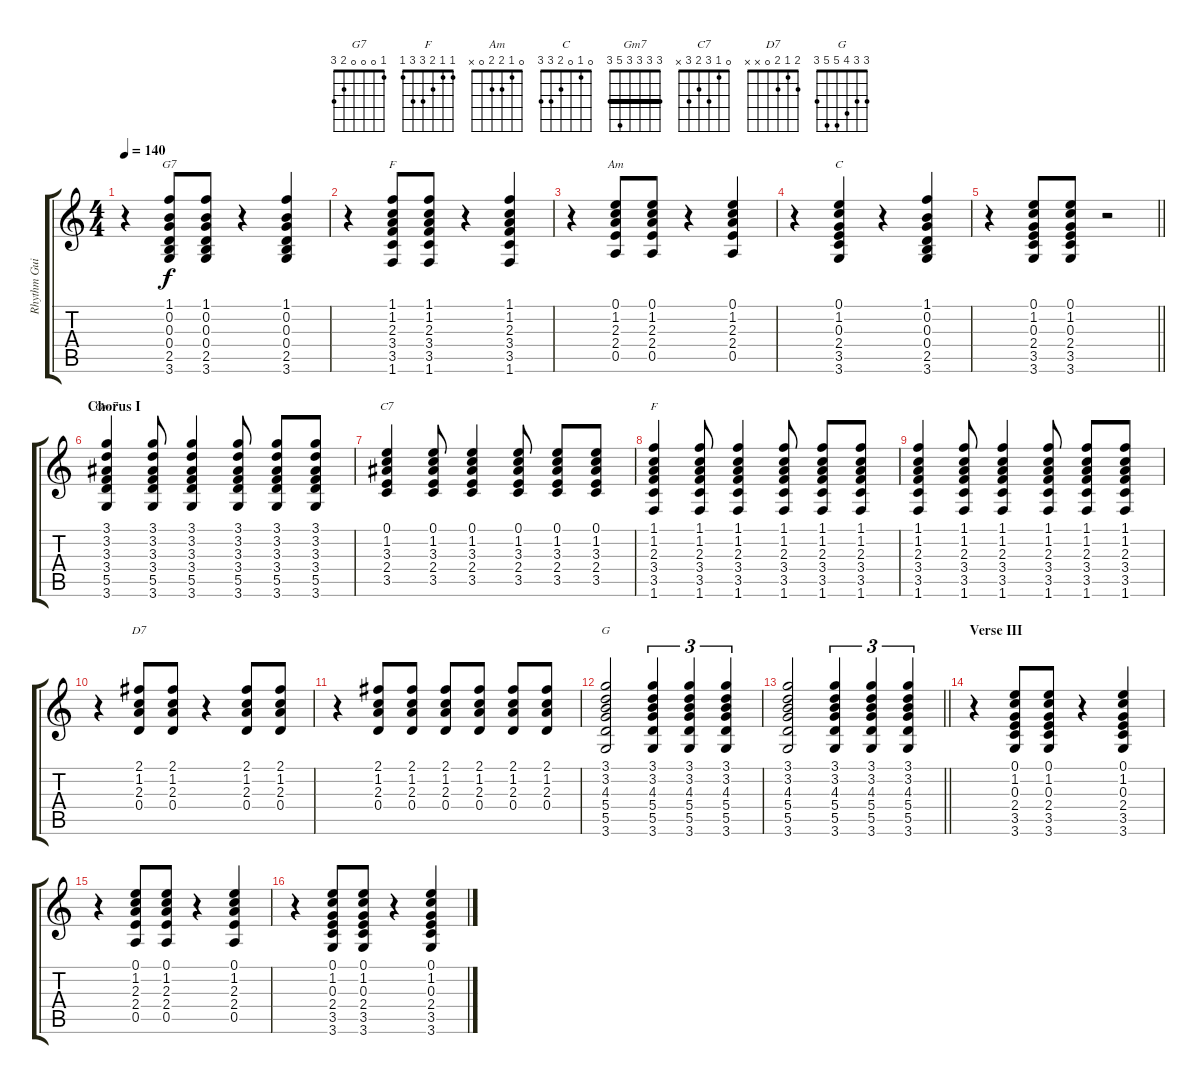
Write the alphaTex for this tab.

\track ("Rhythm Guitar" "Rhythm Gui") {instrument electricguitarclean}
\staff {score tabs}
\tuning (E4 B3 G3 D3 A2 E2) {hide}
\chord ("G7" 1 0 0 0 2 3)
\chord ("F" 1 1 2 3 3 1) {barre 1}
\chord ("Am" 0 1 2 2 0 x)
\chord ("C" 0 1 0 2 3 3)
\chord ("Gm7" 3 3 3 3 5 3) {barre 3}
\chord ("C7" 0 1 3 2 3 x)
\chord ("F" 1 1 2 3 3 1) {barre 0}
\chord ("D7" 2 1 2 0 x x)
\chord ("G" 3 3 4 5 5 3) {barre 0}
\ts (4 4)
\tempo 140
\clef g2
\ks c
r.4{dy f} (1.1 0.2 0.3 0.4 2.5 3.6).8{ch "G7"} (1.1 0.2 0.3 0.4 2.5 3.6).8 r.4 (1.1 0.2 0.3 0.4 2.5 3.6).4 |
r.4 (1.1 1.2 2.3 3.4 3.5 1.6).8{ch "F"} (1.1 1.2 2.3 3.4 3.5 1.6).8 r.4 (1.1 1.2 2.3 3.4 3.5 1.6).4 |
r.4 (0.1 1.2 2.3 2.4 0.5).8{ch "Am"} (0.1 1.2 2.3 2.4 0.5).8 r.4 (0.1 1.2 2.3 2.4 0.5).4 |
r.4 (0.1 1.2 0.3 2.4 3.5 3.6).4{ch "C"} r.4 (1.1 0.2 0.3 0.4 2.5 3.6).4 |
\barLineRight lightlight
r.4 (0.1 1.2 0.3 2.4 3.5 3.6).8 (0.1 1.2 0.3 2.4 3.5 3.6).8 r.2 |
\section ("" "Chorus I")
(3.1 3.2 3.3 3.4 5.5 3.6).4{ch "Gm7"} (3.1 3.2 3.3 3.4 5.5 3.6).8 (3.1 3.2 3.3 3.4 5.5 3.6).4 (3.1 3.2 3.3 3.4 5.5 3.6).8 (3.1 3.2 3.3 3.4 5.5 3.6).8 (3.1 3.2 3.3 3.4 5.5 3.6).8 |
(0.1 1.2 3.3 2.4 3.5).4{ch "C7"} (0.1 1.2 3.3 2.4 3.5).8 (0.1 1.2 3.3 2.4 3.5).4 (0.1 1.2 3.3 2.4 3.5).8 (0.1 1.2 3.3 2.4 3.5).8 (0.1 1.2 3.3 2.4 3.5).8 |
(1.1 1.2 2.3 3.4 3.5 1.6).4{ch "F"} (1.1 1.2 2.3 3.4 3.5 1.6).8 (1.1 1.2 2.3 3.4 3.5 1.6).4 (1.1 1.2 2.3 3.4 3.5 1.6).8 (1.1 1.2 2.3 3.4 3.5 1.6).8 (1.1 1.2 2.3 3.4 3.5 1.6).8 |
(1.1 1.2 2.3 3.4 3.5 1.6).4 (1.1 1.2 2.3 3.4 3.5 1.6).8 (1.1 1.2 2.3 3.4 3.5 1.6).4 (1.1 1.2 2.3 3.4 3.5 1.6).8 (1.1 1.2 2.3 3.4 3.5 1.6).8 (1.1 1.2 2.3 3.4 3.5 1.6).8 |
r.4 (2.1 1.2 2.3 0.4).8{ch "D7"} (2.1 1.2 2.3 0.4).8 r.4 (2.1 1.2 2.3 0.4).8 (2.1 1.2 2.3 0.4).8 |
r.4 (2.1 1.2 2.3 0.4).8 (2.1 1.2 2.3 0.4).8 (2.1 1.2 2.3 0.4).8 (2.1 1.2 2.3 0.4).8 (2.1 1.2 2.3 0.4).8 (2.1 1.2 2.3 0.4).8 |
(3.1 3.2 4.3 5.4 5.5 3.6).2{ch "G"} (3.1 3.2 4.3 5.4 5.5 3.6).4{tu (3 2)} (3.1 3.2 4.3 5.4 5.5 3.6).4{tu (3 2)} (3.1 3.2 4.3 5.4 5.5 3.6).4{tu (3 2)} |
\barLineRight lightlight
(3.1 3.2 4.3 5.4 5.5 3.6).2 (3.1 3.2 4.3 5.4 5.5 3.6).4{tu (3 2)} (3.1 3.2 4.3 5.4 5.5 3.6).4{tu (3 2)} (3.1 3.2 4.3 5.4 5.5 3.6).4{tu (3 2)} |
\section ("" "Verse III")
r.4 (0.1 1.2 0.3 2.4 3.5 3.6).8 (0.1 1.2 0.3 2.4 3.5 3.6).8 r.4 (0.1 1.2 0.3 2.4 3.5 3.6).4 |
r.4 (0.1 1.2 2.3 2.4 0.5).8 (0.1 1.2 2.3 2.4 0.5).8 r.4 (0.1 1.2 2.3 2.4 0.5).4 |
r.4 (0.1 1.2 0.3 2.4 3.5 3.6).8 (0.1 1.2 0.3 2.4 3.5 3.6).8 r.4 (0.1 1.2 0.3 2.4 3.5 3.6).4
